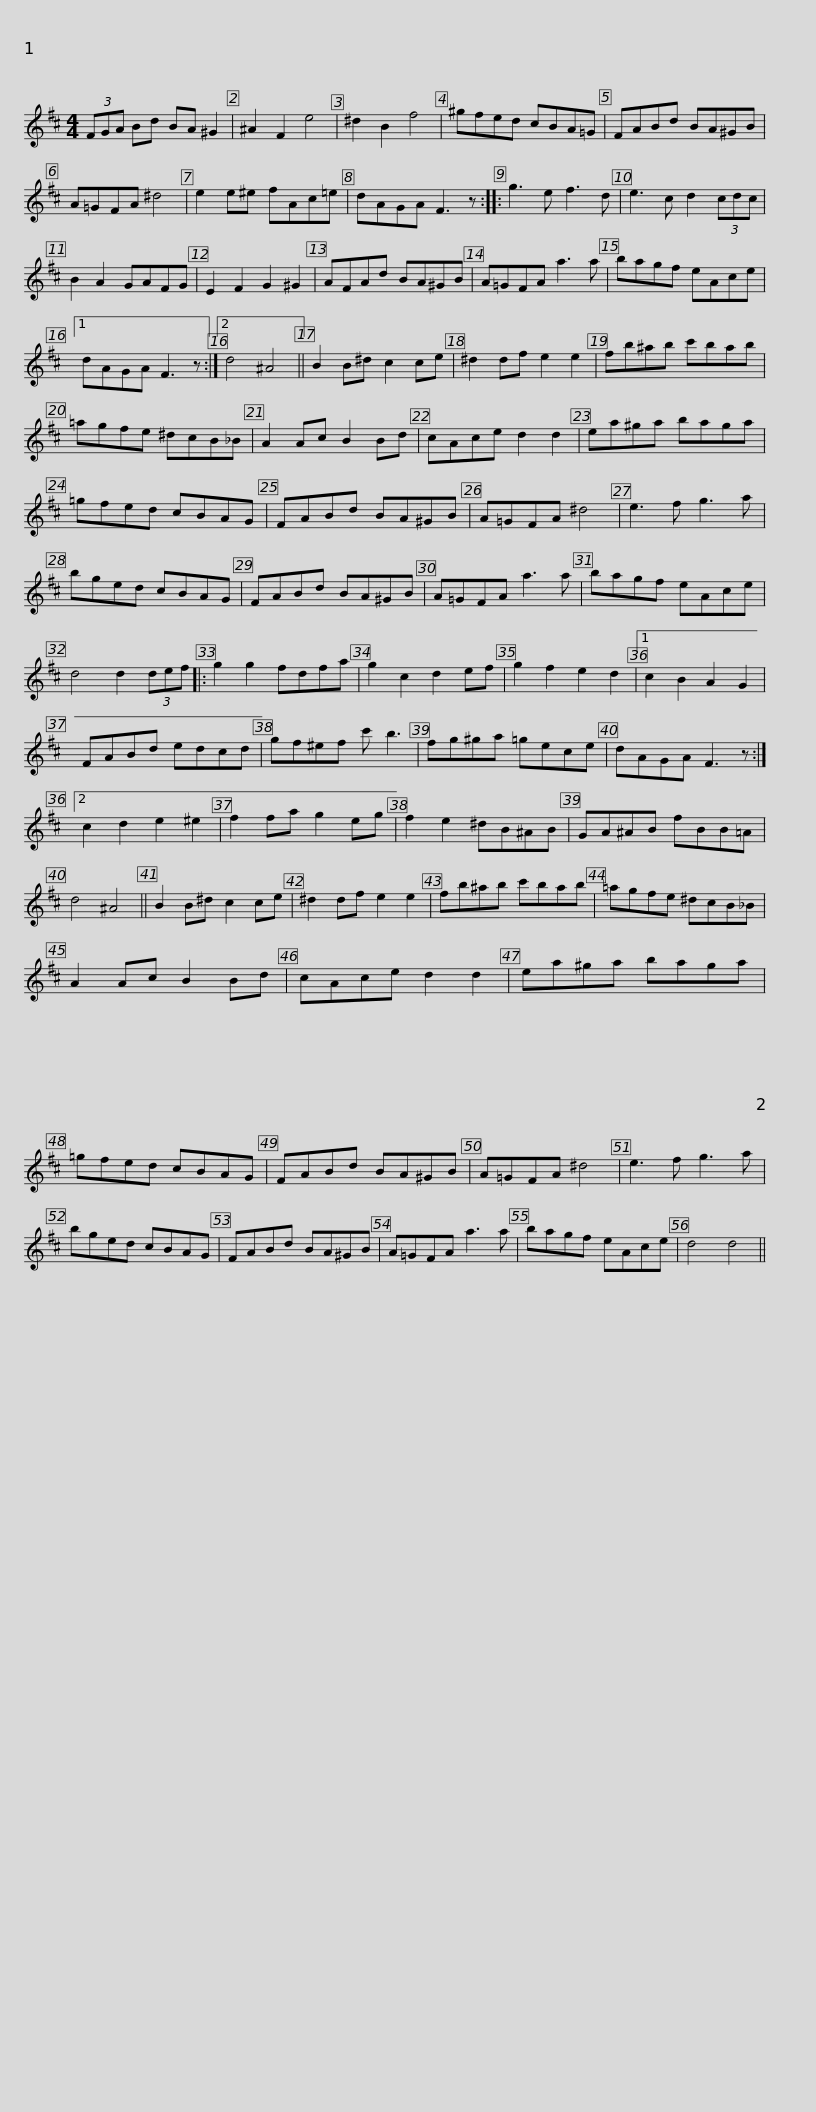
X:1
L:1/8
M:4/4
I:linebreak $
K:D
V:1 treble
V:1
 (3FGA Bd BA ^G2 | ^A2 F2 e4 | ^d2 B2 f4 | ^gfed cBA=G | FABd BA^GB | %5
 A=GFA ^d4 |$ e2 e^e fAc=e | dAGA F3 z :: g3 e f3 d | e3 c d2 (3cdc | %10
 B2 A2 GAFG | E2 F2 G2 ^G2 |$ AFAd BA^GB | A=GFA a3 a | bagf eAce |1 %15
 dAGA F3 z :|2 d4 ^A4 || B2 B^d c2 ce |$ ^d2 df e2 e2 | fb^ab c'bab | %20
 =agfe ^dcB_B | A2 Ac B2 Bd | cAce d2 d2 |$ ea^ga baga | =gfed cBAG | %25
 FABd BA^GB | A=GFA ^d4 | e3 f g3 a |$ bged cBAG | FABd BA^GB | %30
 A=GFA a3 a | bagf eAce | d4 d2 (3def |: g2 g2 fdfa |$ g2 c2 d2 ef | %35
 g2 f2 e2 d2 |1 c2 B2 A2 G2 | FABd edcd | gf^ef c' b3 | fg^ga =gece |$ %40
 dAGA F3 z :|2 c2 d2 e2 ^e2 | f2 fa g2 eg | f2 e2 ^dB^AB | GA^AB fBB=A | %45
 d4 ^A4 ||$ B2 B^d c2 ce | ^d2 df e2 e2 | fb^ab c'bab | =agfe ^dcB_B | %50
 A2 Ac B2 Bd | cAce d2 d2 |$ ea^ga baga | =gfed cBAG | FABd BA^GB | %55
 A=GFA ^d4 | e3 f g3 a |$ bged cBAG | FABd BA^GB | A=GFA a3 a | %60
 bagf eAce | d4 d4 || %62
